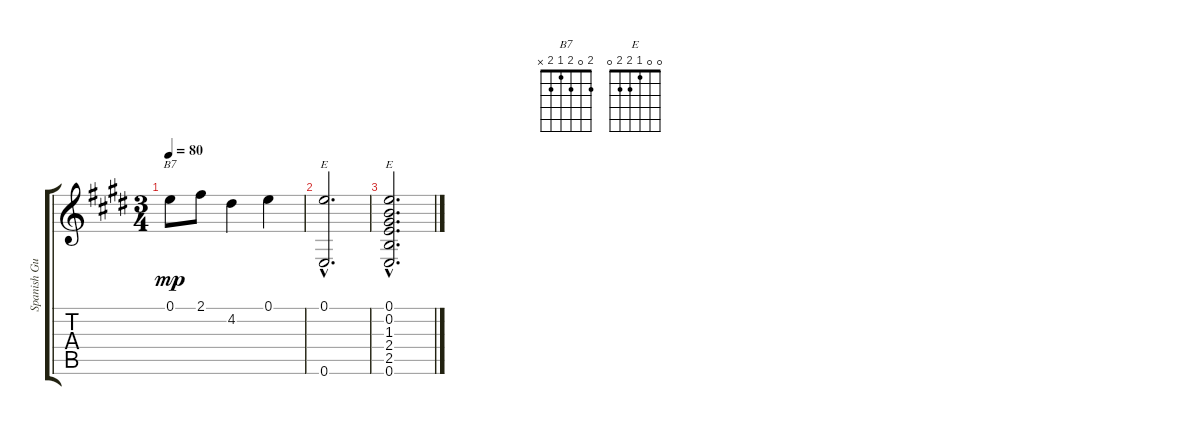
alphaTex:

\track ("Spanish Guitar" "Spanish Gu") {instrument acousticguitarnylon}
\staff {score tabs}
\tuning (E4 B3 G3 D3 A2 E2) {hide}
\chord ("B7" 2 0 2 1 2 x)
\chord ("E" 0 x x x x 0)
\chord ("E" 0 0 1 2 2 0)
\ts (3 4)
\tempo 80
\clef g2
\ks e
0.1.8{ch "B7" dy mp} 2.1.8 4.2.4 0.1.4 |
(0.1{hac} 0.6{hac}).2{d ch "E"} |
(0.1{hac} 0.2{hac} 1.3{hac} 2.4{hac} 2.5{hac} 0.6{hac}).2{d ch "E"}
